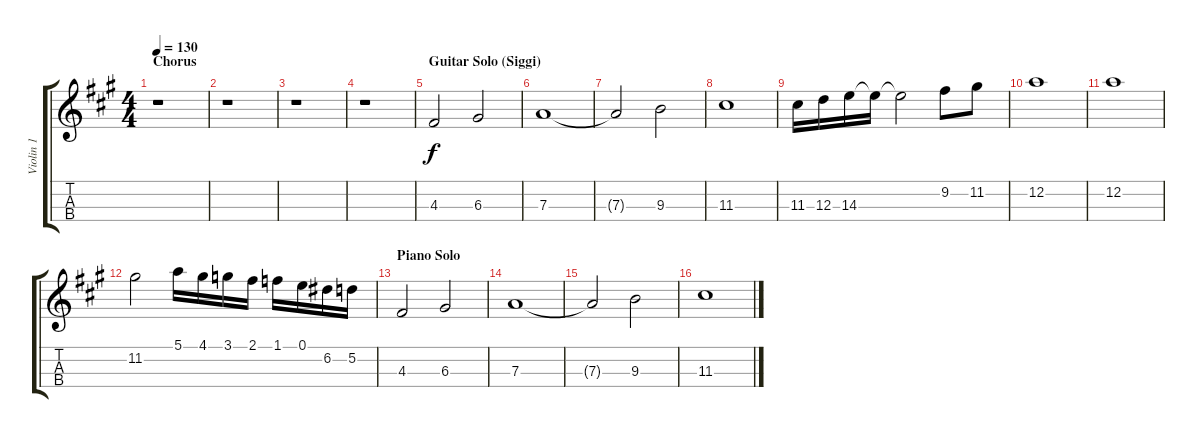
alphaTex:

\track ("Violin 1" "Violin 1") {instrument stringensemble1}
\staff {score tabs}
\tuning (E5 A4 D4 G3) {hide}
\ts (4 4)
\section ("" "Chorus")
\tempo 130
\clef g2
\ks a
r.1{dy f} |
r.1 |
r.1 |
r.1 |
\section ("" "Guitar Solo (Siggi)")
4.3.2 6.3.2 |
7.3.1 |
7.3{t}.2 9.3.2 |
11.3.1 |
11.3.16 12.3.16 14.3.16 14.3{t}.16 14.3{t}.2 9.2.8 11.2.8 |
12.2.1 |
12.2.1 |
11.2.2 5.1.16 4.1.16 3.1.16 2.1.16 1.1.16 0.1.16 6.2.16 5.2.16 |
\section ("" "Piano Solo")
4.3.2 6.3.2 |
7.3.1 |
7.3{t}.2 9.3.2 |
11.3.1
